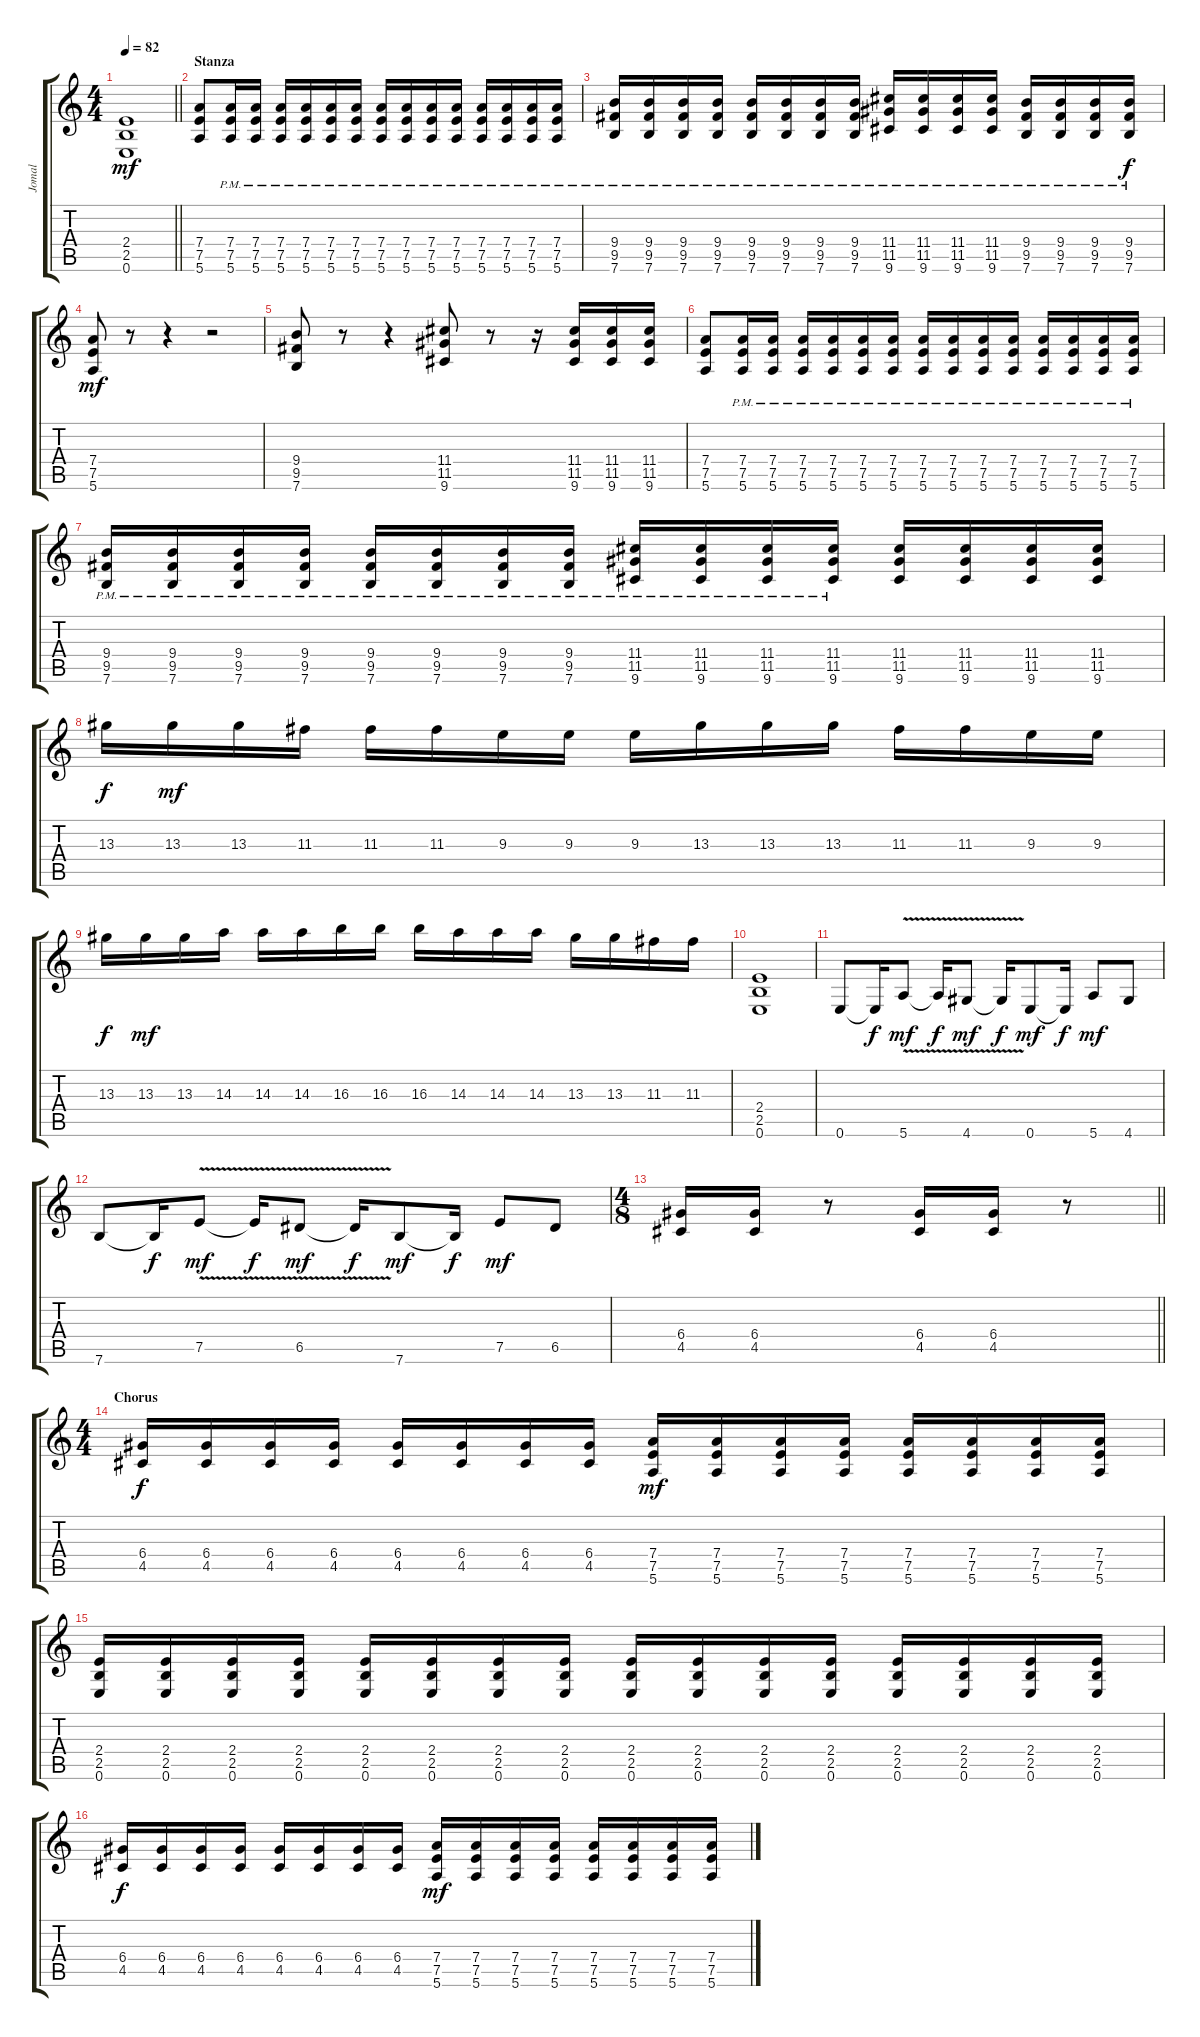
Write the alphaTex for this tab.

\track ("Jomal" "Jomal") {instrument distortionguitar}
\staff {score tabs}
\tuning (E4 B3 G3 D3 A2 E2) {hide}
\ts (4 4)
\tempo 82
\clef g2
\barLineRight lightlight
\ks c
(2.4 2.5 0.6).1{dy mf} |
\section ("" "Stanza")
(7.4 7.5 5.6).8 (7.4{pm} 7.5{pm} 5.6{pm}).16 (7.4{pm} 7.5{pm} 5.6{pm}).16 (7.4{pm} 7.5{pm} 5.6{pm}).16 (7.4{pm} 7.5{pm} 5.6{pm}).16 (7.4{pm} 7.5{pm} 5.6{pm}).16 (7.4{pm} 7.5{pm} 5.6{pm}).16 (7.4{pm} 7.5{pm} 5.6{pm}).16 (7.4{pm} 7.5{pm} 5.6{pm}).16 (7.4{pm} 7.5{pm} 5.6{pm}).16 (7.4{pm} 7.5{pm} 5.6{pm}).16 (7.4{pm} 7.5{pm} 5.6{pm}).16 (7.4{pm} 7.5{pm} 5.6{pm}).16 (7.4{pm} 7.5{pm} 5.6{pm}).16 (7.4{pm} 7.5{pm} 5.6{pm}).16 |
(9.4{pm} 9.5{pm} 7.6{pm}).16 (9.4{pm} 9.5{pm} 7.6{pm}).16 (9.4{pm} 9.5{pm} 7.6{pm}).16 (9.4{pm} 9.5{pm} 7.6{pm}).16 (9.4{pm} 9.5{pm} 7.6{pm}).16 (9.4{pm} 9.5{pm} 7.6{pm}).16 (9.4{pm} 9.5{pm} 7.6{pm}).16 (9.4{pm} 9.5{pm} 7.6{pm}).16 (11.4{pm} 11.5{pm} 9.6{pm}).16 (11.4{pm} 11.5{pm} 9.6{pm}).16 (11.4{pm} 11.5{pm} 9.6{pm}).16 (11.4{pm} 11.5{pm} 9.6{pm}).16 (9.4{pm} 9.5{pm} 7.6{pm}).16 (9.4{pm} 9.5{pm} 7.6{pm}).16 (9.4{pm} 9.5{pm} 7.6{pm}).16 (9.4{pm} 9.5{pm} 7.6{pm}).16{dy f} |
(7.4 7.5 5.6).8{dy mf} r.8 r.4 r.2 |
(9.4 9.5 7.6).8 r.8 r.4 (11.4 11.5 9.6).8 r.8 r.16 (11.4 11.5 9.6).16 (11.4 11.5 9.6).16 (11.4 11.5 9.6).16 |
(7.4 7.5 5.6).8 (7.4{pm} 7.5{pm} 5.6{pm}).16 (7.4{pm} 7.5{pm} 5.6{pm}).16 (7.4{pm} 7.5{pm} 5.6{pm}).16 (7.4{pm} 7.5{pm} 5.6{pm}).16 (7.4{pm} 7.5{pm} 5.6{pm}).16 (7.4{pm} 7.5{pm} 5.6{pm}).16 (7.4{pm} 7.5{pm} 5.6{pm}).16 (7.4{pm} 7.5{pm} 5.6{pm}).16 (7.4{pm} 7.5{pm} 5.6{pm}).16 (7.4{pm} 7.5{pm} 5.6{pm}).16 (7.4{pm} 7.5{pm} 5.6{pm}).16 (7.4{pm} 7.5{pm} 5.6{pm}).16 (7.4{pm} 7.5{pm} 5.6{pm}).16 (7.4{pm} 7.5{pm} 5.6{pm}).16 |
(9.4{pm} 9.5{pm} 7.6{pm}).16 (9.4{pm} 9.5{pm} 7.6{pm}).16 (9.4{pm} 9.5{pm} 7.6{pm}).16 (9.4{pm} 9.5{pm} 7.6{pm}).16 (9.4{pm} 9.5{pm} 7.6{pm}).16 (9.4{pm} 9.5{pm} 7.6{pm}).16 (9.4{pm} 9.5{pm} 7.6{pm}).16 (9.4{pm} 9.5{pm} 7.6{pm}).16 (11.4{pm} 11.5{pm} 9.6{pm}).16 (11.4{pm} 11.5{pm} 9.6{pm}).16 (11.4{pm} 11.5{pm} 9.6{pm}).16 (11.4{pm} 11.5{pm} 9.6{pm}).16 (11.4 11.5 9.6).16 (11.4 11.5 9.6).16 (11.4 11.5 9.6).16 (11.4 11.5 9.6).16 |
13.3.16{dy f} 13.3.16{dy mf} 13.3.16 11.3.16 11.3.16 11.3.16 9.3.16 9.3.16 9.3.16 13.3.16 13.3.16 13.3.16 11.3.16 11.3.16 9.3.16 9.3.16 |
13.3.16{dy f} 13.3.16{dy mf} 13.3.16 14.3.16 14.3.16 14.3.16 16.3.16 16.3.16 16.3.16 14.3.16 14.3.16 14.3.16 13.3.16 13.3.16 11.3.16 11.3.16 |
(2.4 2.5 0.6).1 |
0.6.8 0.6{t}.16{dy f} 5.6{v}.8{dy mf} 5.6{t}.16{dy f} 4.6{v}.8{dy mf} 4.6{t}.16{dy f} 0.6.8{dy mf} 0.6{t}.16{dy f} 5.6.8{dy mf} 4.6.8 |
7.6.8 7.6{t}.16{dy f} 7.5{v}.8{dy mf} 7.5{t}.16{dy f} 6.5{v}.8{dy mf} 6.5{t}.16{dy f} 7.6.8{dy mf} 7.6{t}.16{dy f} 7.5.8{dy mf} 6.5.8 |
\ts (4 8)
\barLineRight lightlight
(6.4 4.5).16 (6.4 4.5).16 r.8 (6.4 4.5).16 (6.4 4.5).16 r.8 |
\ts (4 4)
\section ("" "Chorus")
(6.4 4.5).16{dy f} (6.4 4.5).16 (6.4 4.5).16 (6.4 4.5).16 (6.4 4.5).16 (6.4 4.5).16 (6.4 4.5).16 (6.4 4.5).16 (7.4 7.5 5.6).16{dy mf} (7.4 7.5 5.6).16 (7.4 7.5 5.6).16 (7.4 7.5 5.6).16 (7.4 7.5 5.6).16 (7.4 7.5 5.6).16 (7.4 7.5 5.6).16 (7.4 7.5 5.6).16 |
(2.4 2.5 0.6).16 (2.4 2.5 0.6).16 (2.4 2.5 0.6).16 (2.4 2.5 0.6).16 (2.4 2.5 0.6).16 (2.4 2.5 0.6).16 (2.4 2.5 0.6).16 (2.4 2.5 0.6).16 (2.4 2.5 0.6).16 (2.4 2.5 0.6).16 (2.4 2.5 0.6).16 (2.4 2.5 0.6).16 (2.4 2.5 0.6).16 (2.4 2.5 0.6).16 (2.4 2.5 0.6).16 (2.4 2.5 0.6).16 |
(6.4 4.5).16{dy f} (6.4 4.5).16 (6.4 4.5).16 (6.4 4.5).16 (6.4 4.5).16 (6.4 4.5).16 (6.4 4.5).16 (6.4 4.5).16 (7.4 7.5 5.6).16{dy mf} (7.4 7.5 5.6).16 (7.4 7.5 5.6).16 (7.4 7.5 5.6).16 (7.4 7.5 5.6).16 (7.4 7.5 5.6).16 (7.4 7.5 5.6).16 (7.4 7.5 5.6).16
